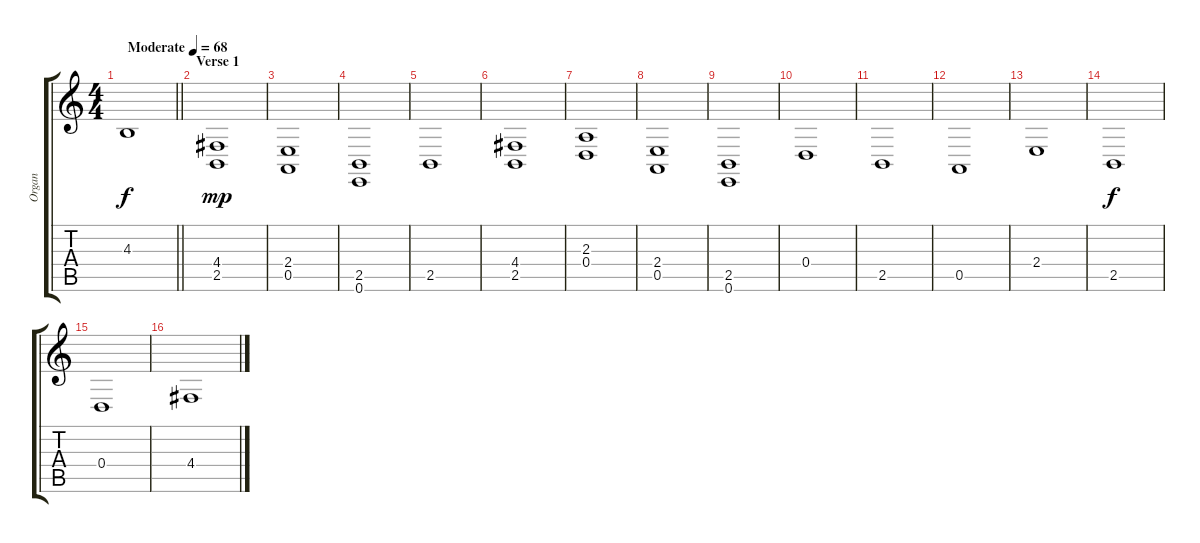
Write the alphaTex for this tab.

\track ("Organ" "Organ") {instrument drawbarorgan}
\staff {score tabs}
\tuning (E4 B3 G3 D3 A2 E2) {hide}
\ts (4 4)
\tempo (68 "Moderate")
\clef g2
\barLineRight lightlight
\ks c
4.3.1{dy f instrument drawbarorgan} |
\section ("" "Verse 1")
(4.4 2.5).1{dy mp} |
(2.4 0.5).1 |
(2.5 0.6).1 |
2.5.1 |
(4.4 2.5).1 |
(2.3 0.4).1 |
(2.4 0.5).1 |
(2.5 0.6).1 |
0.4.1 |
2.5.1 |
0.5.1 |
2.4.1 |
2.5.1{dy f} |
0.4.1 |
4.4.1
